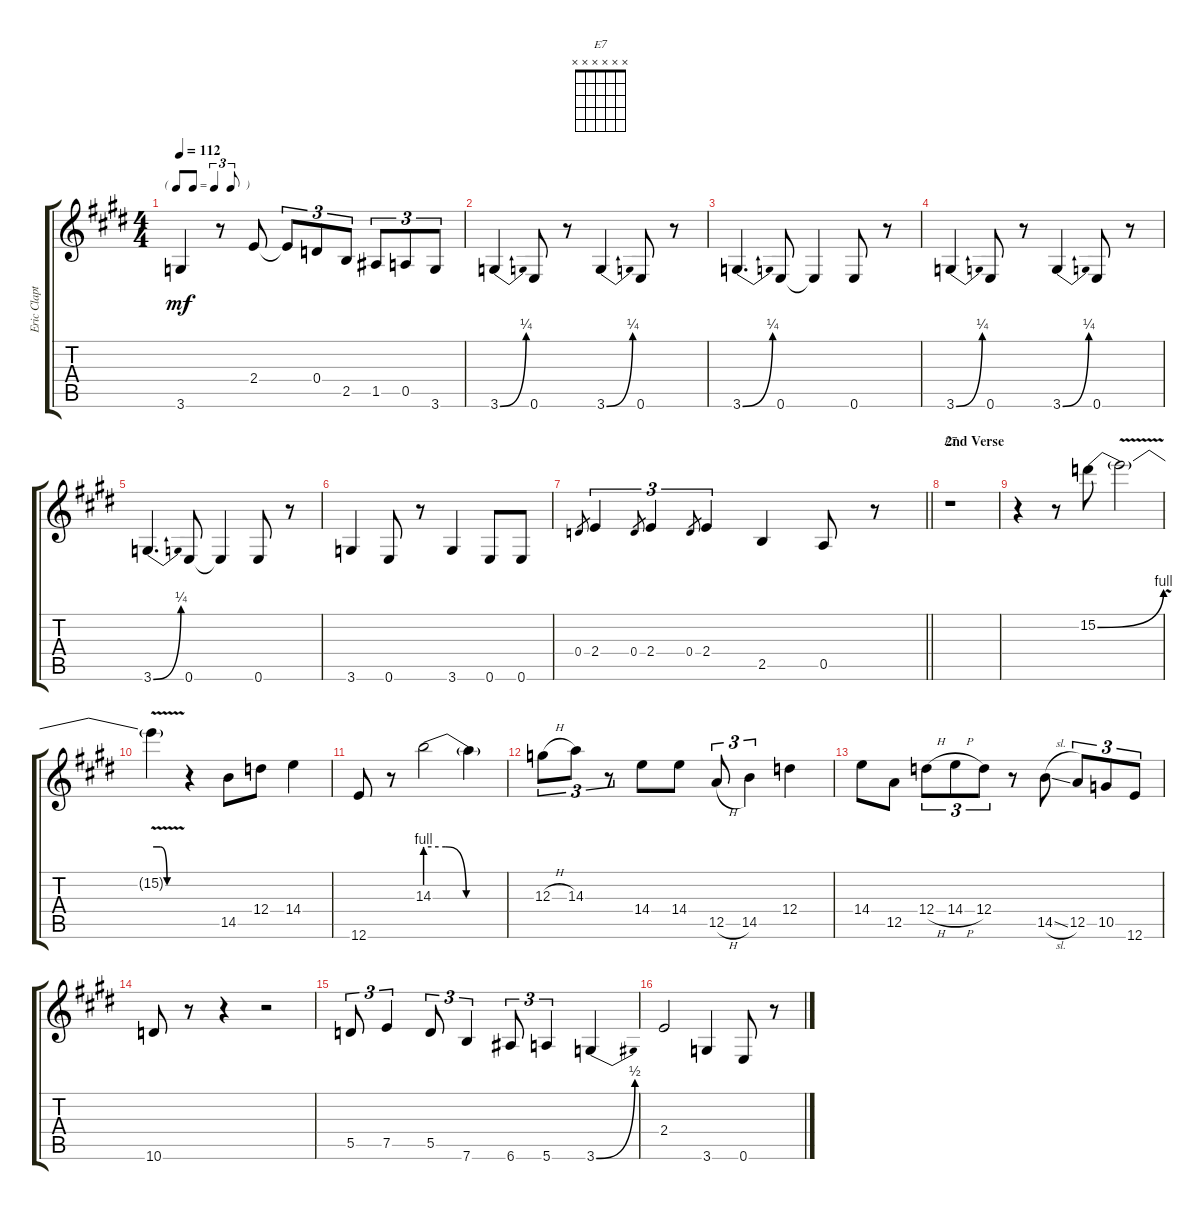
\track ("Eric Clapton - Electric Guitar" "Eric Clapt") {instrument overdrivenguitar}
\staff {score tabs}
\tuning (E4 B3 G3 D3 A2 E2) {hide}
\chord ("E7" x x x x x x)
\ts (4 4)
\tf triplet8th
\tempo 112
\clef g2
\ks e
3.6.4{dy mf} r.8 2.4.8 2.4{t}.8{tu (3 2)} 0.4.8{tu (3 2)} 2.5.8{tu (3 2)} 1.5.8{tu (3 2)} 0.5.8{tu (3 2)} 3.6.8{tu (3 2)} |
3.6{be (bend 0 0 60 1)}.4 0.6.8 r.8 3.6{be (bend 0 0 60 1)}.4 0.6.8 r.8 |
3.6{be (bend 0 0 60 1)}.4{d} 0.6.8 0.6{t}.4 0.6.8 r.8 |
3.6{be (bend 0 0 60 1)}.4 0.6.8 r.8 3.6{be (bend 0 0 60 1)}.4 0.6.8 r.8 |
3.6{be (bend 0 0 60 1)}.4{d} 0.6.8 0.6{t}.4 0.6.8 r.8 |
3.6.4 0.6.8 r.8 3.6.4 0.6.8 0.6.8 |
\barLineRight lightlight
0.4.8{gr} 2.4.4{tu (3 2)} 0.4.8{gr} 2.4.4{tu (3 2)} 0.4.8{gr} 2.4.4{tu (3 2)} 2.5.4 0.5.8 r.8 |
\section ("" "2nd Verse")
r.1{ch "E7"} |
r.4 r.8 15.2{be (bend 0 0 60 4)}.8 15.2{v t}.2 |
15.2{be (custom 0 4 15 4 30 0 60 0) v t}.4 r.4 14.5.8 12.4.8 14.4.4 |
12.6.8 r.8 14.3{be (custom 0 4 15 4 30 0 60 0)}.2 14.3{t}.4 |
12.3{h}.8{tu (3 2)} 14.3.8{tu (3 2)} r.8{tu (3 2)} 14.4.8 14.4.8 12.5{h}.8{tu (3 2)} 14.5.4{tu (3 2)} 12.4.4 |
14.4.8 12.5.8 12.4{h}.8{tu (3 2)} 14.4{h}.8{tu (3 2)} 12.4.8{tu (3 2)} r.8 14.5{sl}.8 12.5.8{tu (3 2)} 10.5.8{tu (3 2)} 12.6.8{tu (3 2)} |
10.6.8 r.8 r.4 r.2 |
5.5.8{tu (3 2)} 7.5.4{tu (3 2)} 5.5.8{tu (3 2)} 7.6.4{tu (3 2)} 6.6.8{tu (3 2)} 5.6.4{tu (3 2)} 3.6{be (bend 0 0 60 2)}.4 |
2.4.2 3.6.4 0.6.8 r.8
